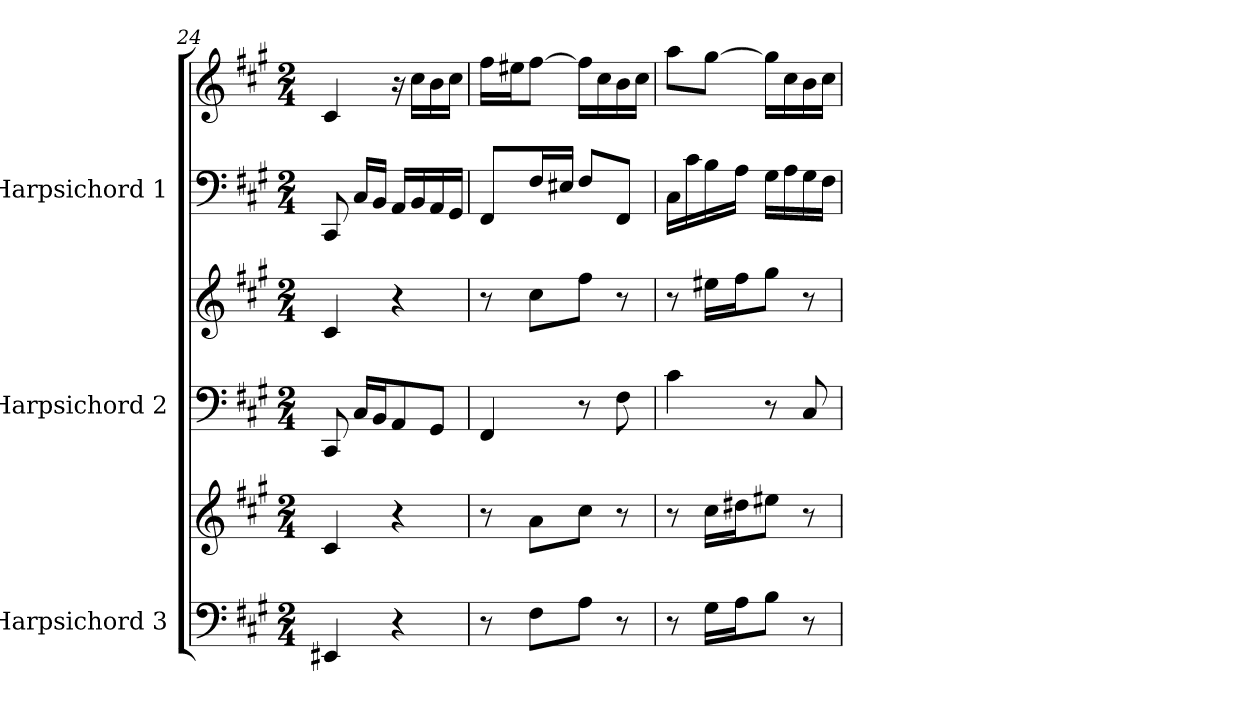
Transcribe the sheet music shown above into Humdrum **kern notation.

**kern	**kern	**kern	**kern	**kern	**kern
*part3	*part3	*part2	*part2	*part1	*part1
*staff6	*staff5	*staff4	*staff3	*staff2	*staff1
*I"Harpsichord 3	*	*I"Harpsichord 2	*	*I"Harpsichord 1	*
*I'Hp	*	*I'Hp	*	*I'Hp	*
*clefF4	*clefG2	*clefF4	*clefG2	*clefF4	*clefG2
*k[f#c#g#]	*k[f#c#g#]	*k[f#c#g#]	*k[f#c#g#]	*k[f#c#g#]	*k[f#c#g#]
*M2/4	*M2/4	*M2/4	*M2/4	*M2/4	*M2/4
=24	=24	=24	=24	=24	=24
4EE#X/	4c#/	8CC#/	4c#/	8CC#/	4c#/
.	.	16C#/LL	.	16C#/LL	.
.	.	16BB/J	.	16BB/JJ	.
4r	4r	8AA/	4r	16AA/LL	16r
.	.	.	.	16BB/	16cc#\LL
.	.	8GG#/J	.	16AA/	16b\
.	.	.	.	16GG#/JJ	16cc#\JJ
=25	=25	=25	=25	=25	=25
8r	8r	4FF#/	8r	8FF#/L	16ff#\LL
.	.	.	.	.	16ee#X\J
8F#\L	8a\L	.	8cc#\L	16F#/L	[8ff#\J
.	.	.	.	16E#X/JJ	.
8A\J	8cc#\J	8r	8ff#\J	8F#/L	16ff#\LL]
.	.	.	.	.	16cc#\
8r	8r	8F#\	8r	8FF#/J	16b\
.	.	.	.	.	16cc#\JJ
=26	=26	=26	=26	=26	=26
8r	8r	4c#\	8r	16C#\LL	8aa\L
.	.	.	.	16c#\	.
16G#\LL	16cc#\LL	.	16ee#X\LL	16B\	[8gg#\J
16A\J	16dd#X\J	.	16ff#\J	16A\JJ	.
8B\J	8ee#X\J	8r	8gg#\J	16G#\LL	16gg#\LL]
.	.	.	.	16A\	16cc#\
8r	8r	8C#/	8r	16G#\	16b\
.	.	.	.	16F#\JJ	16cc#\JJ
=	=	=	=	=	=
*-	*-	*-	*-	*-	*-
